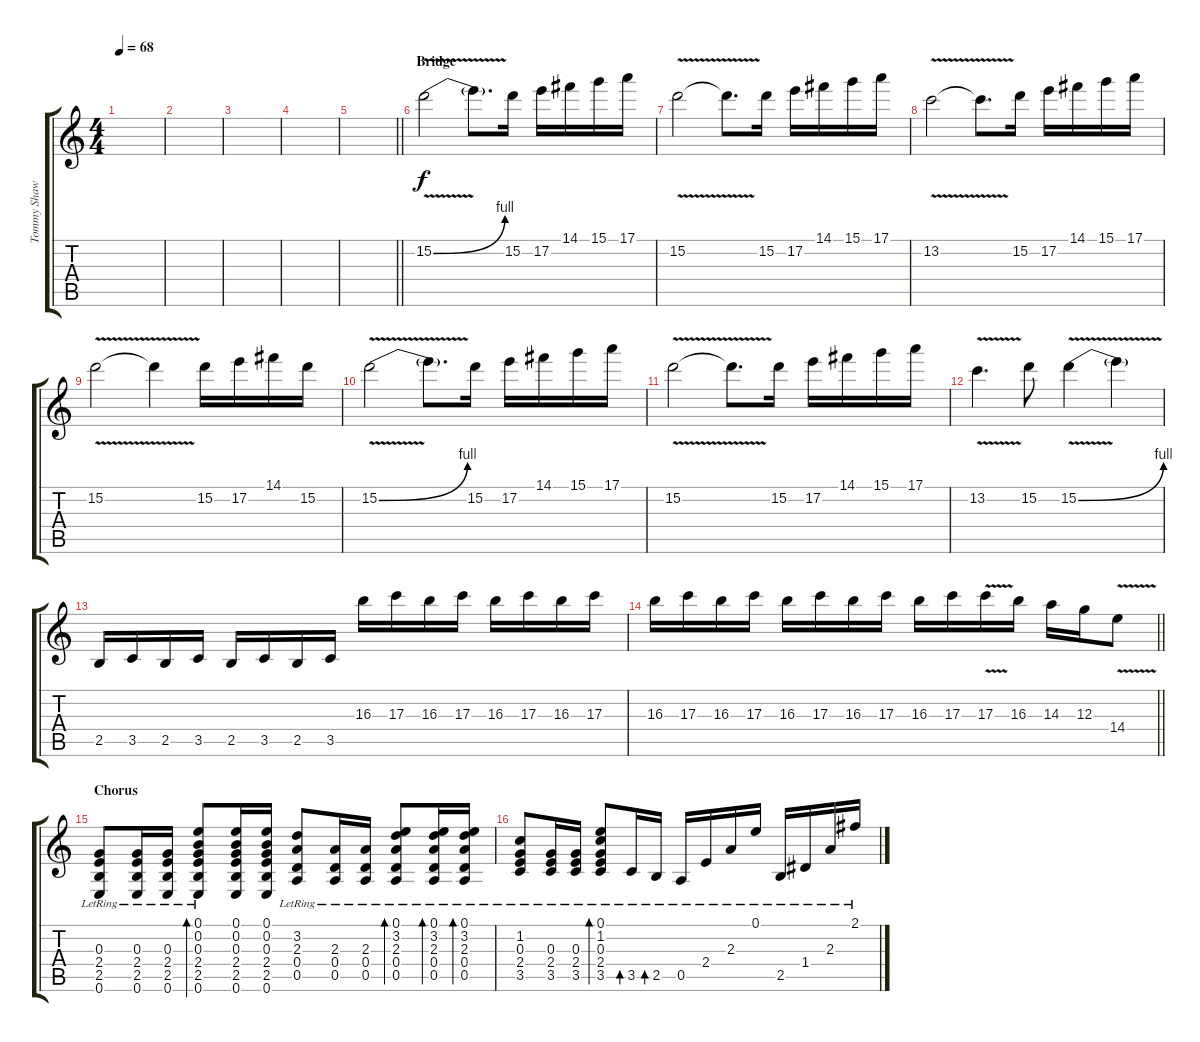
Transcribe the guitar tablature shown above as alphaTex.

\track ("Tommy Shaw" "Tommy Shaw") {instrument acousticguitarsteel}
\staff {score tabs}
\tuning (E4 B3 G3 D3 A2 E2) {hide}
\ts (4 4)
\tempo 68
\clef g2
\ks c
|
|
|
|
\barLineRight lightlight
|
\section ("" "Bridge")
15.2{be (bend 0 0 60 4) v}.2 15.2{t}.8{d} 15.2.16 17.2.16 14.1.16 15.1.16 17.1.16 |
15.2{v}.2 15.2{t}.8{d} 15.2.16 17.2.16 14.1.16 15.1.16 17.1.16 |
13.2{v}.2 13.2{t}.8{d} 15.2.16 17.2.16 14.1.16 15.1.16 17.1.16 |
15.2{v}.2 15.2{t}.4 15.2.16 17.2.16 14.1.16 15.2.16 |
15.2{be (bend 0 0 60 4) v}.2 15.2{t}.8{d} 15.2.16 17.2.16 14.1.16 15.1.16 17.1.16 |
15.2{v}.2 15.2{t}.8{d} 15.2.16 17.2.16 14.1.16 15.1.16 17.1.16 |
13.2{v}.4{d} 15.2.8 15.2{be (bend 0 0 60 4) v}.4 15.2{t}.4 |
2.5.16 3.5.16 2.5.16 3.5.16 2.5.16 3.5.16 2.5.16 3.5.16 16.3.16 17.3.16 16.3.16 17.3.16 16.3.16 17.3.16 16.3.16 17.3.16 |
\barLineRight lightlight
16.3.16 17.3.16 16.3.16 17.3.16 16.3.16 17.3.16 16.3.16 17.3.16 16.3.16 17.3.16 17.3{v}.16 16.3.16 14.3.16 12.3.16 14.4{v}.8 |
\section ("" "Chorus")
(0.3{lr} 2.4{lr} 2.5{lr} 0.6{lr}).8{instrument acousticguitarsteel} (0.3{lr} 2.4{lr} 2.5{lr} 0.6{lr}).16 (0.3{lr} 2.4{lr} 2.5{lr} 0.6{lr}).16 (0.1{lr} 0.2{lr} 0.3{lr} 2.4{lr} 2.5{lr} 0.6{lr}).8{bd 60} (0.1 0.2 0.3 2.4 2.5 0.6).16 (0.1 0.2 0.3 2.4 2.5 0.6).16 (3.2 2.3 0.4{lr} 0.5).8 (2.3 0.4{lr} 0.5).16 (2.3 0.4{lr} 0.5).16 (0.1{lr} 3.2{lr} 2.3{lr} 0.4{lr} 0.5).8{bd 60} (0.1{lr} 3.2{lr} 2.3{lr} 0.4{lr} 0.5).16{bd 60} (0.1{lr} 3.2{lr} 2.3{lr} 0.4{lr} 0.5).16{bd 60} |
(1.2 0.3 2.4{lr} 3.5).8 (0.3 2.4{lr} 3.5).16 (0.3 2.4{lr} 3.5).16 (0.1{lr} 1.2{lr} 0.3{lr} 2.4{lr} 3.5).8{bd 60} 3.5{lr}.16{bd 60} 2.5{lr}.16{bd 60} 0.5{lr}.16 2.4{lr}.16 2.3{lr}.16 0.1{lr}.16 2.5{lr}.16 1.4{lr}.16 2.3{lr}.16 2.1{lr}.16
